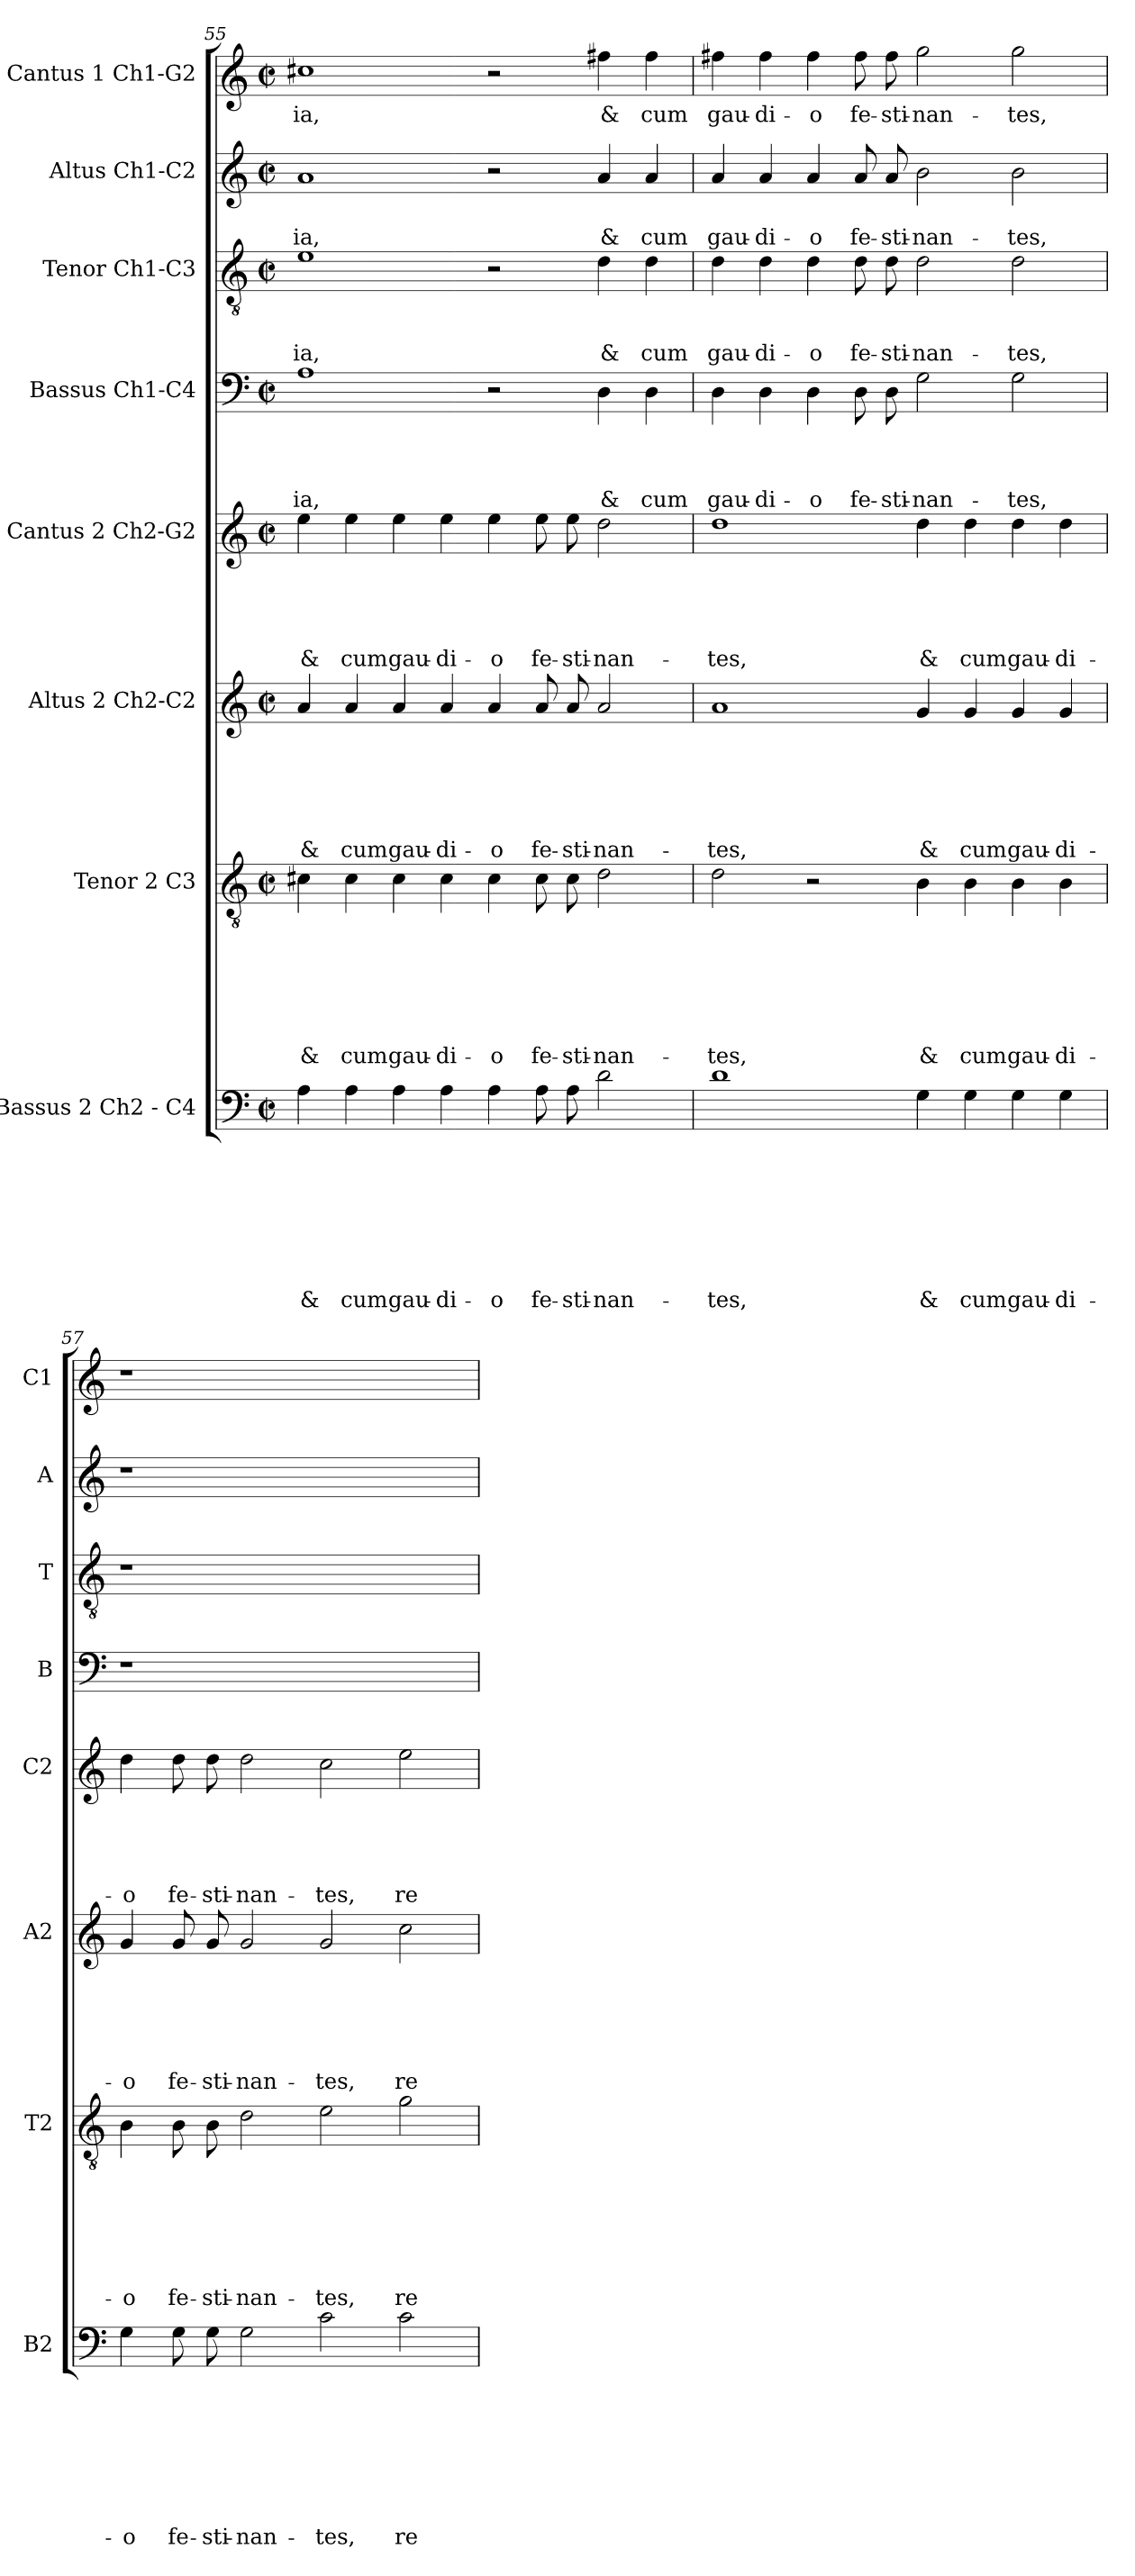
**kern	**text	**text	**text	**text	**text	**text	**text	**text	**kern	**text	**text	**text	**text	**text	**text	**text	**kern	**text	**text	**text	**text	**text	**text	**kern	**text	**text	**text	**text	**text	**kern	**text	**text	**text	**text	**kern	**text	**text	**text	**kern	**text	**text	**kern	**text
*part8	*part8	*part8	*part8	*part8	*part8	*part8	*part8	*part8	*part7	*part7	*part7	*part7	*part7	*part7	*part7	*part7	*part6	*part6	*part6	*part6	*part6	*part6	*part6	*part5	*part5	*part5	*part5	*part5	*part5	*part4	*part4	*part4	*part4	*part4	*part3	*part3	*part3	*part3	*part2	*part2	*part2	*part1	*part1
*staff8	*staff8	*staff8	*staff8	*staff8	*staff8	*staff8	*staff8	*staff8	*staff7	*staff7	*staff7	*staff7	*staff7	*staff7	*staff7	*staff7	*staff6	*staff6	*staff6	*staff6	*staff6	*staff6	*staff6	*staff5	*staff5	*staff5	*staff5	*staff5	*staff5	*staff4	*staff4	*staff4	*staff4	*staff4	*staff3	*staff3	*staff3	*staff3	*staff2	*staff2	*staff2	*staff1	*staff1
*I"Bassus 2  Ch2 - C4	*	*	*	*	*	*	*	*	*I"Tenor 2 C3	*	*	*	*	*	*	*	*I"Altus 2 Ch2-C2	*	*	*	*	*	*	*I"Cantus 2 Ch2-G2	*	*	*	*	*	*I"Bassus  Ch1-C4	*	*	*	*	*I"Tenor Ch1-C3	*	*	*	*I"Altus  Ch1-C2	*	*	*I"Cantus 1 Ch1-G2	*
*I'B2	*	*	*	*	*	*	*	*	*I'T2	*	*	*	*	*	*	*	*I'A2	*	*	*	*	*	*	*I'C2	*	*	*	*	*	*I'B	*	*	*	*	*I'T	*	*	*	*I'A	*	*	*I'C1	*
!!LO:LB:g=z
*clefF4	*	*	*	*	*	*	*	*	*clefGv2	*	*	*	*	*	*	*	*clefG2	*	*	*	*	*	*	*clefG2	*	*	*	*	*	*clefF4	*	*	*	*	*clefGv2	*	*	*	*clefG2	*	*	*clefG2	*
*k[]	*	*	*	*	*	*	*	*	*k[]	*	*	*	*	*	*	*	*k[]	*	*	*	*	*	*	*k[]	*	*	*	*	*	*k[]	*	*	*	*	*k[]	*	*	*	*k[]	*	*	*k[]	*
*C:	*	*	*	*	*	*	*	*	*C:	*	*	*	*	*	*	*	*C:	*	*	*	*	*	*	*C:	*	*	*	*	*	*C:	*	*	*	*	*C:	*	*	*	*C:	*	*	*C:	*
*M2/2	*	*	*	*	*	*	*	*	*M2/2	*	*	*	*	*	*	*	*M2/2	*	*	*	*	*	*	*M2/2	*	*	*	*	*	*M2/2	*	*	*	*	*M2/2	*	*	*	*M2/2	*	*	*M2/2	*
*met(c|)	*	*	*	*	*	*	*	*	*met(c|)	*	*	*	*	*	*	*	*met(c|)	*	*	*	*	*	*	*met(c|)	*	*	*	*	*	*met(c|)	*	*	*	*	*met(c|)	*	*	*	*met(c|)	*	*	*met(c|)	*
=55	=55	=55	=55	=55	=55	=55	=55	=55	=55	=55	=55	=55	=55	=55	=55	=55	=55	=55	=55	=55	=55	=55	=55	=55	=55	=55	=55	=55	=55	=55	=55	=55	=55	=55	=55	=55	=55	=55	=55	=55	=55	=55	=55
!	!	!	!	!	!	!	!	!LO:LY:b	!	!	!	!	!	!	!	!LO:LY:b	!	!	!	!	!	!	!LO:LY:b	!	!	!	!	!	!LO:LY:b	!	!	!	!	!LO:LY:b	!	!	!	!LO:LY:b	!	!	!LO:LY:b	!	!LO:LY:b
4A\	.	.	.	.	.	.	.	&	4c#X\	.	.	.	.	.	.	&	4a/	.	.	.	.	.	&	4ee\	.	.	.	.	&	1A	.	.	.	-ia,	1e	.	.	-ia,	1a	.	-ia,	1cc#X	-ia,
!	!	!	!	!	!	!	!	!LO:LY:b	!	!	!	!	!	!	!	!LO:LY:b	!	!	!	!	!	!	!LO:LY:b	!	!	!	!	!	!LO:LY:b	!	!	!	!	!	!	!	!	!	!	!	!	!	!
4A\	.	.	.	.	.	.	.	cum	4c#\	.	.	.	.	.	.	cum	4a/	.	.	.	.	.	cum	4ee\	.	.	.	.	cum	.	.	.	.	.	.	.	.	.	.	.	.	.	.
!	!	!	!	!	!	!	!	!LO:LY:b	!	!	!	!	!	!	!	!LO:LY:b	!	!	!	!	!	!	!LO:LY:b	!	!	!	!	!	!LO:LY:b	!	!	!	!	!	!	!	!	!	!	!	!	!	!
4A\	.	.	.	.	.	.	.	gau-	4c#\	.	.	.	.	.	.	gau-	4a/	.	.	.	.	.	gau-	4ee\	.	.	.	.	gau-	.	.	.	.	.	.	.	.	.	.	.	.	.	.
!	!	!	!	!	!	!	!	!LO:LY:b	!	!	!	!	!	!	!	!LO:LY:b	!	!	!	!	!	!	!LO:LY:b	!	!	!	!	!	!LO:LY:b	!	!	!	!	!	!	!	!	!	!	!	!	!	!
4A\	.	.	.	.	.	.	.	-di-	4c#\	.	.	.	.	.	.	-di-	4a/	.	.	.	.	.	-di-	4ee\	.	.	.	.	-di-	.	.	.	.	.	.	.	.	.	.	.	.	.	.
!	!	!	!	!	!	!	!	!LO:LY:b	!	!	!	!	!	!	!	!LO:LY:b	!	!	!	!	!	!	!LO:LY:b	!	!	!	!	!	!LO:LY:b	!	!	!	!	!	!	!	!	!	!	!	!	!	!
4A\	.	.	.	.	.	.	.	-o	4c#\	.	.	.	.	.	.	-o	4a/	.	.	.	.	.	-o	4ee\	.	.	.	.	-o	2r	.	.	.	.	2r	.	.	.	2r	.	.	2r	.
!	!	!	!	!	!	!	!	!LO:LY:b	!	!	!	!	!	!	!	!LO:LY:b	!	!	!	!	!	!	!LO:LY:b	!	!	!	!	!	!LO:LY:b	!	!	!	!	!	!	!	!	!	!	!	!	!	!
8A\	.	.	.	.	.	.	.	fe-	8c#\	.	.	.	.	.	.	fe-	8a/	.	.	.	.	.	fe-	8ee\	.	.	.	.	fe-	.	.	.	.	.	.	.	.	.	.	.	.	.	.
!	!	!	!	!	!	!	!	!LO:LY:b	!	!	!	!	!	!	!	!LO:LY:b	!	!	!	!	!	!	!LO:LY:b	!	!	!	!	!	!LO:LY:b	!	!	!	!	!	!	!	!	!	!	!	!	!	!
8A\	.	.	.	.	.	.	.	-sti-	8c#\	.	.	.	.	.	.	-sti-	8a/	.	.	.	.	.	-sti-	8ee\	.	.	.	.	-sti-	.	.	.	.	.	.	.	.	.	.	.	.	.	.
!	!	!	!	!	!	!	!	!LO:LY:b	!	!	!	!	!	!	!	!LO:LY:b	!	!	!	!	!	!	!LO:LY:b	!	!	!	!	!	!LO:LY:b	!	!	!	!	!LO:LY:b	!	!	!	!LO:LY:b	!	!	!LO:LY:b	!	!LO:LY:b
2d\	.	.	.	.	.	.	.	-nan-	2d\	.	.	.	.	.	.	-nan-	2a/	.	.	.	.	.	-nan-	2dd\	.	.	.	.	-nan-	4D\	.	.	.	&	4d\	.	.	&	4a/	.	&	4ff#X\	&
!	!	!	!	!	!	!	!	!	!	!	!	!	!	!	!	!	!	!	!	!	!	!	!	!	!	!	!	!	!	!	!	!	!	!LO:LY:b	!	!	!	!LO:LY:b	!	!	!LO:LY:b	!	!LO:LY:b
.	.	.	.	.	.	.	.	.	.	.	.	.	.	.	.	.	.	.	.	.	.	.	.	.	.	.	.	.	.	4D\	.	.	.	cum	4d\	.	.	cum	4a/	.	cum	4ff#\	cum
=56	=56	=56	=56	=56	=56	=56	=56	=56	=56	=56	=56	=56	=56	=56	=56	=56	=56	=56	=56	=56	=56	=56	=56	=56	=56	=56	=56	=56	=56	=56	=56	=56	=56	=56	=56	=56	=56	=56	=56	=56	=56	=56	=56
!	!	!	!	!	!	!	!	!LO:LY:b	!	!	!	!	!	!	!	!LO:LY:b	!	!	!	!	!	!	!LO:LY:b	!	!	!	!	!	!LO:LY:b	!	!	!	!	!LO:LY:b	!	!	!	!LO:LY:b	!	!	!LO:LY:b	!	!LO:LY:b
1d	.	.	.	.	.	.	.	-tes,	2d\	.	.	.	.	.	.	-tes,	1a	.	.	.	.	.	-tes,	1dd	.	.	.	.	-tes,	4D\	.	.	.	gau-	4d\	.	.	gau-	4a/	.	gau-	4ff#X\	gau-
!	!	!	!	!	!	!	!	!	!	!	!	!	!	!	!	!	!	!	!	!	!	!	!	!	!	!	!	!	!	!	!	!	!	!LO:LY:b	!	!	!	!LO:LY:b	!	!	!LO:LY:b	!	!LO:LY:b
.	.	.	.	.	.	.	.	.	.	.	.	.	.	.	.	.	.	.	.	.	.	.	.	.	.	.	.	.	.	4D\	.	.	.	-di-	4d\	.	.	-di-	4a/	.	-di-	4ff#\	-di-
!	!	!	!	!	!	!	!	!	!	!	!	!	!	!	!	!	!	!	!	!	!	!	!	!	!	!	!	!	!	!	!	!	!	!LO:LY:b	!	!	!	!LO:LY:b	!	!	!LO:LY:b	!	!LO:LY:b
.	.	.	.	.	.	.	.	.	2r	.	.	.	.	.	.	.	.	.	.	.	.	.	.	.	.	.	.	.	.	4D\	.	.	.	-o	4d\	.	.	-o	4a/	.	-o	4ff#\	-o
!	!	!	!	!	!	!	!	!	!	!	!	!	!	!	!	!	!	!	!	!	!	!	!	!	!	!	!	!	!	!	!	!	!	!LO:LY:b	!	!	!	!LO:LY:b	!	!	!LO:LY:b	!	!LO:LY:b
.	.	.	.	.	.	.	.	.	.	.	.	.	.	.	.	.	.	.	.	.	.	.	.	.	.	.	.	.	.	8D\	.	.	.	fe-	8d\	.	.	fe-	8a/	.	fe-	8ff#\	fe-
!	!	!	!	!	!	!	!	!	!	!	!	!	!	!	!	!	!	!	!	!	!	!	!	!	!	!	!	!	!	!	!	!	!	!LO:LY:b	!	!	!	!LO:LY:b	!	!	!LO:LY:b	!	!LO:LY:b
.	.	.	.	.	.	.	.	.	.	.	.	.	.	.	.	.	.	.	.	.	.	.	.	.	.	.	.	.	.	8D\	.	.	.	-sti-	8d\	.	.	-sti-	8a/	.	-sti-	8ff#\	-sti-
!	!	!	!	!	!	!	!	!LO:LY:b	!	!	!	!	!	!	!	!LO:LY:b	!	!	!	!	!	!	!LO:LY:b	!	!	!	!	!	!LO:LY:b	!	!	!	!	!LO:LY:b	!	!	!	!LO:LY:b	!	!	!LO:LY:b	!	!LO:LY:b
4G\	.	.	.	.	.	.	.	&	4B\	.	.	.	.	.	.	&	4g/	.	.	.	.	.	&	4dd\	.	.	.	.	&	2G\	.	.	.	-nan-	2d\	.	.	-nan-	2b\	.	-nan-	2gg\	-nan-
!	!	!	!	!	!	!	!	!LO:LY:b	!	!	!	!	!	!	!	!LO:LY:b	!	!	!	!	!	!	!LO:LY:b	!	!	!	!	!	!LO:LY:b	!	!	!	!	!	!	!	!	!	!	!	!	!	!
4G\	.	.	.	.	.	.	.	cum	4B\	.	.	.	.	.	.	cum	4g/	.	.	.	.	.	cum	4dd\	.	.	.	.	cum	.	.	.	.	.	.	.	.	.	.	.	.	.	.
!	!	!	!	!	!	!	!	!LO:LY:b	!	!	!	!	!	!	!	!LO:LY:b	!	!	!	!	!	!	!LO:LY:b	!	!	!	!	!	!LO:LY:b	!	!	!	!	!LO:LY:b	!	!	!	!LO:LY:b	!	!	!LO:LY:b	!	!LO:LY:b
4G\	.	.	.	.	.	.	.	gau-	4B\	.	.	.	.	.	.	gau-	4g/	.	.	.	.	.	gau-	4dd\	.	.	.	.	gau-	2G\	.	.	.	-tes,	2d\	.	.	-tes,	2b\	.	-tes,	2gg\	-tes,
!	!	!	!	!	!	!	!	!LO:LY:b	!	!	!	!	!	!	!	!LO:LY:b	!	!	!	!	!	!	!LO:LY:b	!	!	!	!	!	!LO:LY:b	!	!	!	!	!	!	!	!	!	!	!	!	!	!
4G\	.	.	.	.	.	.	.	-di-	4B\	.	.	.	.	.	.	-di-	4g/	.	.	.	.	.	-di-	4dd\	.	.	.	.	-di-	.	.	.	.	.	.	.	.	.	.	.	.	.	.
=57	=57	=57	=57	=57	=57	=57	=57	=57	=57	=57	=57	=57	=57	=57	=57	=57	=57	=57	=57	=57	=57	=57	=57	=57	=57	=57	=57	=57	=57	=57	=57	=57	=57	=57	=57	=57	=57	=57	=57	=57	=57	=57	=57
!	!	!	!	!	!	!	!	!LO:LY:b	!	!	!	!	!	!	!	!LO:LY:b	!	!	!	!	!	!	!LO:LY:b	!	!	!	!	!	!LO:LY:b	!	!	!	!	!	!	!	!	!	!	!	!	!	!
4G\	.	.	.	.	.	.	.	-o	4B\	.	.	.	.	.	.	-o	4g/	.	.	.	.	.	-o	4dd\	.	.	.	.	-o	1r	.	.	.	.	1r	.	.	.	1r	.	.	1r	.
!	!	!	!	!	!	!	!	!LO:LY:b	!	!	!	!	!	!	!	!LO:LY:b	!	!	!	!	!	!	!LO:LY:b	!	!	!	!	!	!LO:LY:b	!	!	!	!	!	!	!	!	!	!	!	!	!	!
8G\	.	.	.	.	.	.	.	fe-	8B\	.	.	.	.	.	.	fe-	8g/	.	.	.	.	.	fe-	8dd\	.	.	.	.	fe-	.	.	.	.	.	.	.	.	.	.	.	.	.	.
!	!	!	!	!	!	!	!	!LO:LY:b	!	!	!	!	!	!	!	!LO:LY:b	!	!	!	!	!	!	!LO:LY:b	!	!	!	!	!	!LO:LY:b	!	!	!	!	!	!	!	!	!	!	!	!	!	!
8G\	.	.	.	.	.	.	.	-sti-	8B\	.	.	.	.	.	.	-sti-	8g/	.	.	.	.	.	-sti-	8dd\	.	.	.	.	-sti-	.	.	.	.	.	.	.	.	.	.	.	.	.	.
!	!	!	!	!	!	!	!	!LO:LY:b	!	!	!	!	!	!	!	!LO:LY:b	!	!	!	!	!	!	!LO:LY:b	!	!	!	!	!	!LO:LY:b	!	!	!	!	!	!	!	!	!	!	!	!	!	!
2G\	.	.	.	.	.	.	.	-nan-	2d\	.	.	.	.	.	.	-nan-	2g/	.	.	.	.	.	-nan-	2dd\	.	.	.	.	-nan-	.	.	.	.	.	.	.	.	.	.	.	.	.	.
!	!	!	!	!	!	!	!	!LO:LY:b	!	!	!	!	!	!	!	!LO:LY:b	!	!	!	!	!	!	!LO:LY:b	!	!	!	!	!	!LO:LY:b	!	!	!	!	!	!	!	!	!	!	!	!	!	!
2c\	.	.	.	.	.	.	.	-tes,	2e\	.	.	.	.	.	.	-tes,	2g/	.	.	.	.	.	-tes,	2cc\	.	.	.	.	-tes,	1ryy	.	.	.	.	1ryy	.	.	.	1ryy	.	.	1ryy	.
!	!	!	!	!	!	!	!	!LO:LY:b	!	!	!	!	!	!	!	!LO:LY:b	!	!	!	!	!	!	!LO:LY:b	!	!	!	!	!	!LO:LY:b	!	!	!	!	!	!	!	!	!	!	!	!	!	!
2c\	.	.	.	.	.	.	.	re-	2g\	.	.	.	.	.	.	re-	2cc\	.	.	.	.	.	re-	2ee\	.	.	.	.	re-	.	.	.	.	.	.	.	.	.	.	.	.	.	.
=	=	=	=	=	=	=	=	=	=	=	=	=	=	=	=	=	=	=	=	=	=	=	=	=	=	=	=	=	=	=	=	=	=	=	=	=	=	=	=	=	=	=	=
*-	*-	*-	*-	*-	*-	*-	*-	*-	*-	*-	*-	*-	*-	*-	*-	*-	*-	*-	*-	*-	*-	*-	*-	*-	*-	*-	*-	*-	*-	*-	*-	*-	*-	*-	*-	*-	*-	*-	*-	*-	*-	*-	*-
